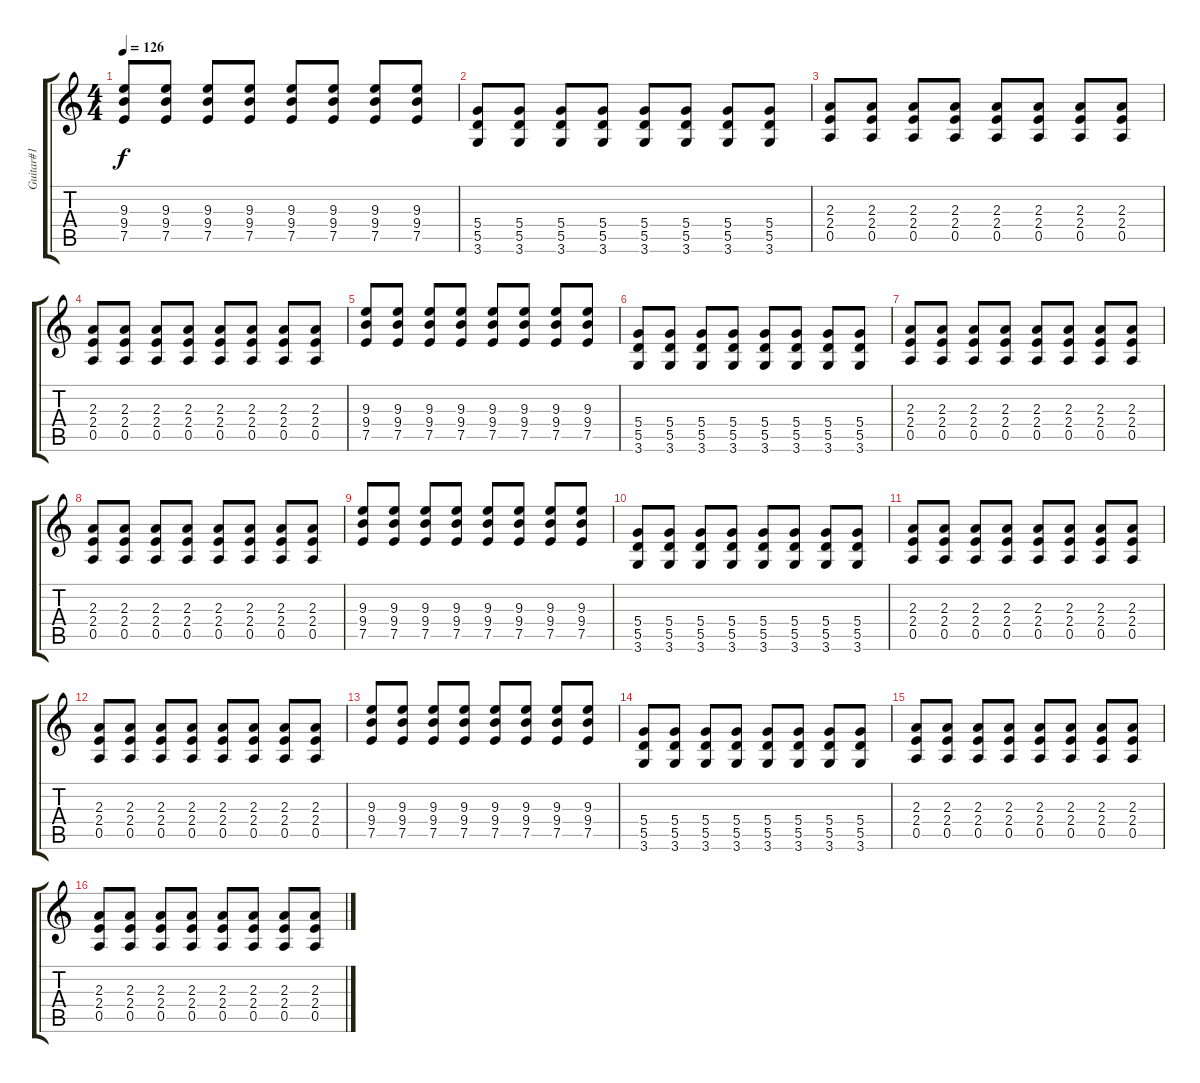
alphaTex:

\track ("Guitar#1" "Guitar#1") {instrument distortionguitar}
\staff {score tabs}
\tuning (E4 B3 G3 D3 A2 E2) {hide}
\ts (4 4)
\section ("" "")
\tempo 126
\clef g2
\ks c
(9.3 9.4 7.5).8{dy f} (9.3 9.4 7.5).8 (9.3 9.4 7.5).8 (9.3 9.4 7.5).8 (9.3 9.4 7.5).8 (9.3 9.4 7.5).8 (9.3 9.4 7.5).8 (9.3 9.4 7.5).8 |
(5.4 5.5 3.6).8 (5.4 5.5 3.6).8 (5.4 5.5 3.6).8 (5.4 5.5 3.6).8 (5.4 5.5 3.6).8 (5.4 5.5 3.6).8 (5.4 5.5 3.6).8 (5.4 5.5 3.6).8 |
(2.3 2.4 0.5).8 (2.3 2.4 0.5).8 (2.3 2.4 0.5).8 (2.3 2.4 0.5).8 (2.3 2.4 0.5).8 (2.3 2.4 0.5).8 (2.3 2.4 0.5).8 (2.3 2.4 0.5).8 |
(2.3 2.4 0.5).8 (2.3 2.4 0.5).8 (2.3 2.4 0.5).8 (2.3 2.4 0.5).8 (2.3 2.4 0.5).8 (2.3 2.4 0.5).8 (2.3 2.4 0.5).8 (2.3 2.4 0.5).8 |
(9.3 9.4 7.5).8 (9.3 9.4 7.5).8 (9.3 9.4 7.5).8 (9.3 9.4 7.5).8 (9.3 9.4 7.5).8 (9.3 9.4 7.5).8 (9.3 9.4 7.5).8 (9.3 9.4 7.5).8 |
(5.4 5.5 3.6).8 (5.4 5.5 3.6).8 (5.4 5.5 3.6).8 (5.4 5.5 3.6).8 (5.4 5.5 3.6).8 (5.4 5.5 3.6).8 (5.4 5.5 3.6).8 (5.4 5.5 3.6).8 |
(2.3 2.4 0.5).8 (2.3 2.4 0.5).8 (2.3 2.4 0.5).8 (2.3 2.4 0.5).8 (2.3 2.4 0.5).8 (2.3 2.4 0.5).8 (2.3 2.4 0.5).8 (2.3 2.4 0.5).8 |
(2.3 2.4 0.5).8 (2.3 2.4 0.5).8 (2.3 2.4 0.5).8 (2.3 2.4 0.5).8 (2.3 2.4 0.5).8 (2.3 2.4 0.5).8 (2.3 2.4 0.5).8 (2.3 2.4 0.5).8 |
(9.3 9.4 7.5).8 (9.3 9.4 7.5).8 (9.3 9.4 7.5).8 (9.3 9.4 7.5).8 (9.3 9.4 7.5).8 (9.3 9.4 7.5).8 (9.3 9.4 7.5).8 (9.3 9.4 7.5).8 |
(5.4 5.5 3.6).8 (5.4 5.5 3.6).8 (5.4 5.5 3.6).8 (5.4 5.5 3.6).8 (5.4 5.5 3.6).8 (5.4 5.5 3.6).8 (5.4 5.5 3.6).8 (5.4 5.5 3.6).8 |
(2.3 2.4 0.5).8 (2.3 2.4 0.5).8 (2.3 2.4 0.5).8 (2.3 2.4 0.5).8 (2.3 2.4 0.5).8 (2.3 2.4 0.5).8 (2.3 2.4 0.5).8 (2.3 2.4 0.5).8 |
(2.3 2.4 0.5).8 (2.3 2.4 0.5).8 (2.3 2.4 0.5).8 (2.3 2.4 0.5).8 (2.3 2.4 0.5).8 (2.3 2.4 0.5).8 (2.3 2.4 0.5).8 (2.3 2.4 0.5).8 |
(9.3 9.4 7.5).8 (9.3 9.4 7.5).8 (9.3 9.4 7.5).8 (9.3 9.4 7.5).8 (9.3 9.4 7.5).8 (9.3 9.4 7.5).8 (9.3 9.4 7.5).8 (9.3 9.4 7.5).8 |
(5.4 5.5 3.6).8 (5.4 5.5 3.6).8 (5.4 5.5 3.6).8 (5.4 5.5 3.6).8 (5.4 5.5 3.6).8 (5.4 5.5 3.6).8 (5.4 5.5 3.6).8 (5.4 5.5 3.6).8 |
(2.3 2.4 0.5).8 (2.3 2.4 0.5).8 (2.3 2.4 0.5).8 (2.3 2.4 0.5).8 (2.3 2.4 0.5).8 (2.3 2.4 0.5).8 (2.3 2.4 0.5).8 (2.3 2.4 0.5).8 |
(2.3 2.4 0.5).8 (2.3 2.4 0.5).8 (2.3 2.4 0.5).8 (2.3 2.4 0.5).8 (2.3 2.4 0.5).8 (2.3 2.4 0.5).8 (2.3 2.4 0.5).8 (2.3 2.4 0.5).8
